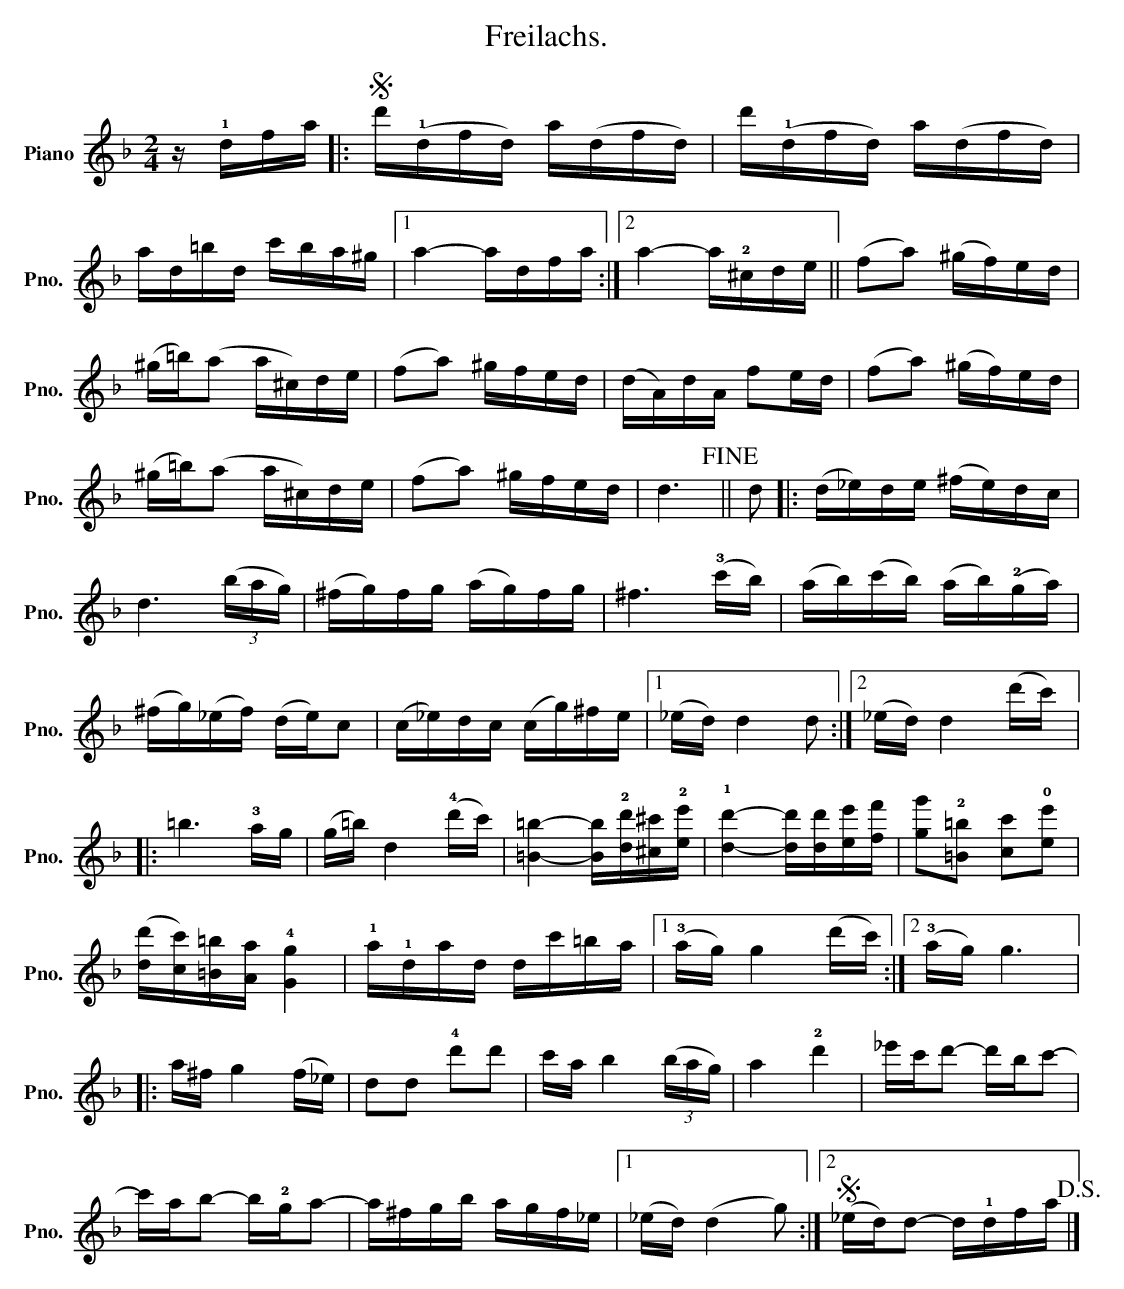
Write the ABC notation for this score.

X:1
T:Freilachs.
L:1/16
M:2/4
K:Dmin
V:1 treble nm="Piano" snm="Pno."
V:1
 z !1!dfa |:S d'(!1!dfd) a(dfd) | d'(!1!dfd) a(dfd) |$ ad=bd c'ba^g |1 a4- adfa :|2 a4- a!2!^cde || %6
 (f2a2) (^gf)ed |$ (^g=b)(a2 a^c)de | (f2a2) ^gfed | (dA)dA f2ed | (f2a2) (^gf)ed |$ %11
 (^g=b)(a2 a^c)de | (f2a2) ^gfed | d6!fine! || d2 |: (d_e)de (^fe)dc |$ d6 (3(bag) | %17
 (^fg)fg (ag)fg | ^f6 (!3!c'b) | (ab)(c'b) (ab)(!2!ga) |$ (^fg)(_ef) (de)c2 | (c_e)dc (cg)^fe |1 %22
 (_ed) d4 d2 :|2 (_ed) d4 (d'c') |:$ =b6 !3!ag | (g=b) d4 (!4!d'c') | %26
 [!courtesy!=B=b]4- [Bb]!2![dd'][^c^c']!2![ee'] | !1![dd']4- [dd'][dd'][ee'][ff'] | %28
 [gg']2!2![=B=b]2 [cc']2!0![ee']2 |$ ([dd'][cc'])[=B=b][Aa] !4![Gg]4 | !1!a!1!dad dc'=ba |1 %31
 (!3!ag) g4 (d'c') :|2 (!3!ag) g6 |:$ a^f g4 (f_e) | d2d2 !4!d'2d'2 | c'a b4 (3(bag) | a4 !2!d'4 | %37
 _e'c'd'2- d'bc'2- |$ c'ab2- b!2!ga2- | a^fgb agf_e |1 (_ed) (d4 g2) :|2S (_ed)d2- d!1!dfa!D.S.! |] %42
